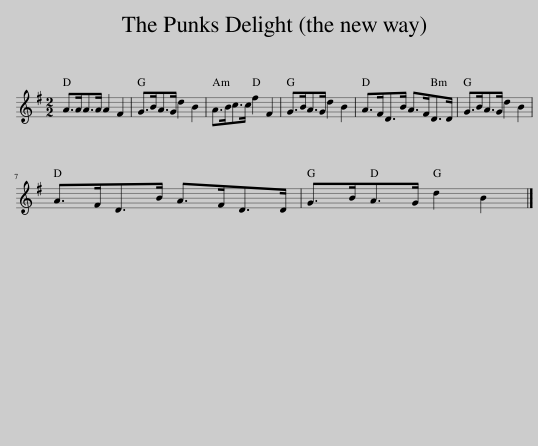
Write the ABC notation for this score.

X:1
L:1/8
M:2/2
I:linebreak $
K:G
V:1 treble
V:1
 A>AA>A A2 F2 | G>BA>G d2 B2 | A>Bc>c f2 F2 | G>BA>G d2 B2 | A>FD>B A>FD>D | %5
 G>BA>G d2 B2 |$ A>FD>B A>FD>D | G>BA>G d2 B2 |] %8
